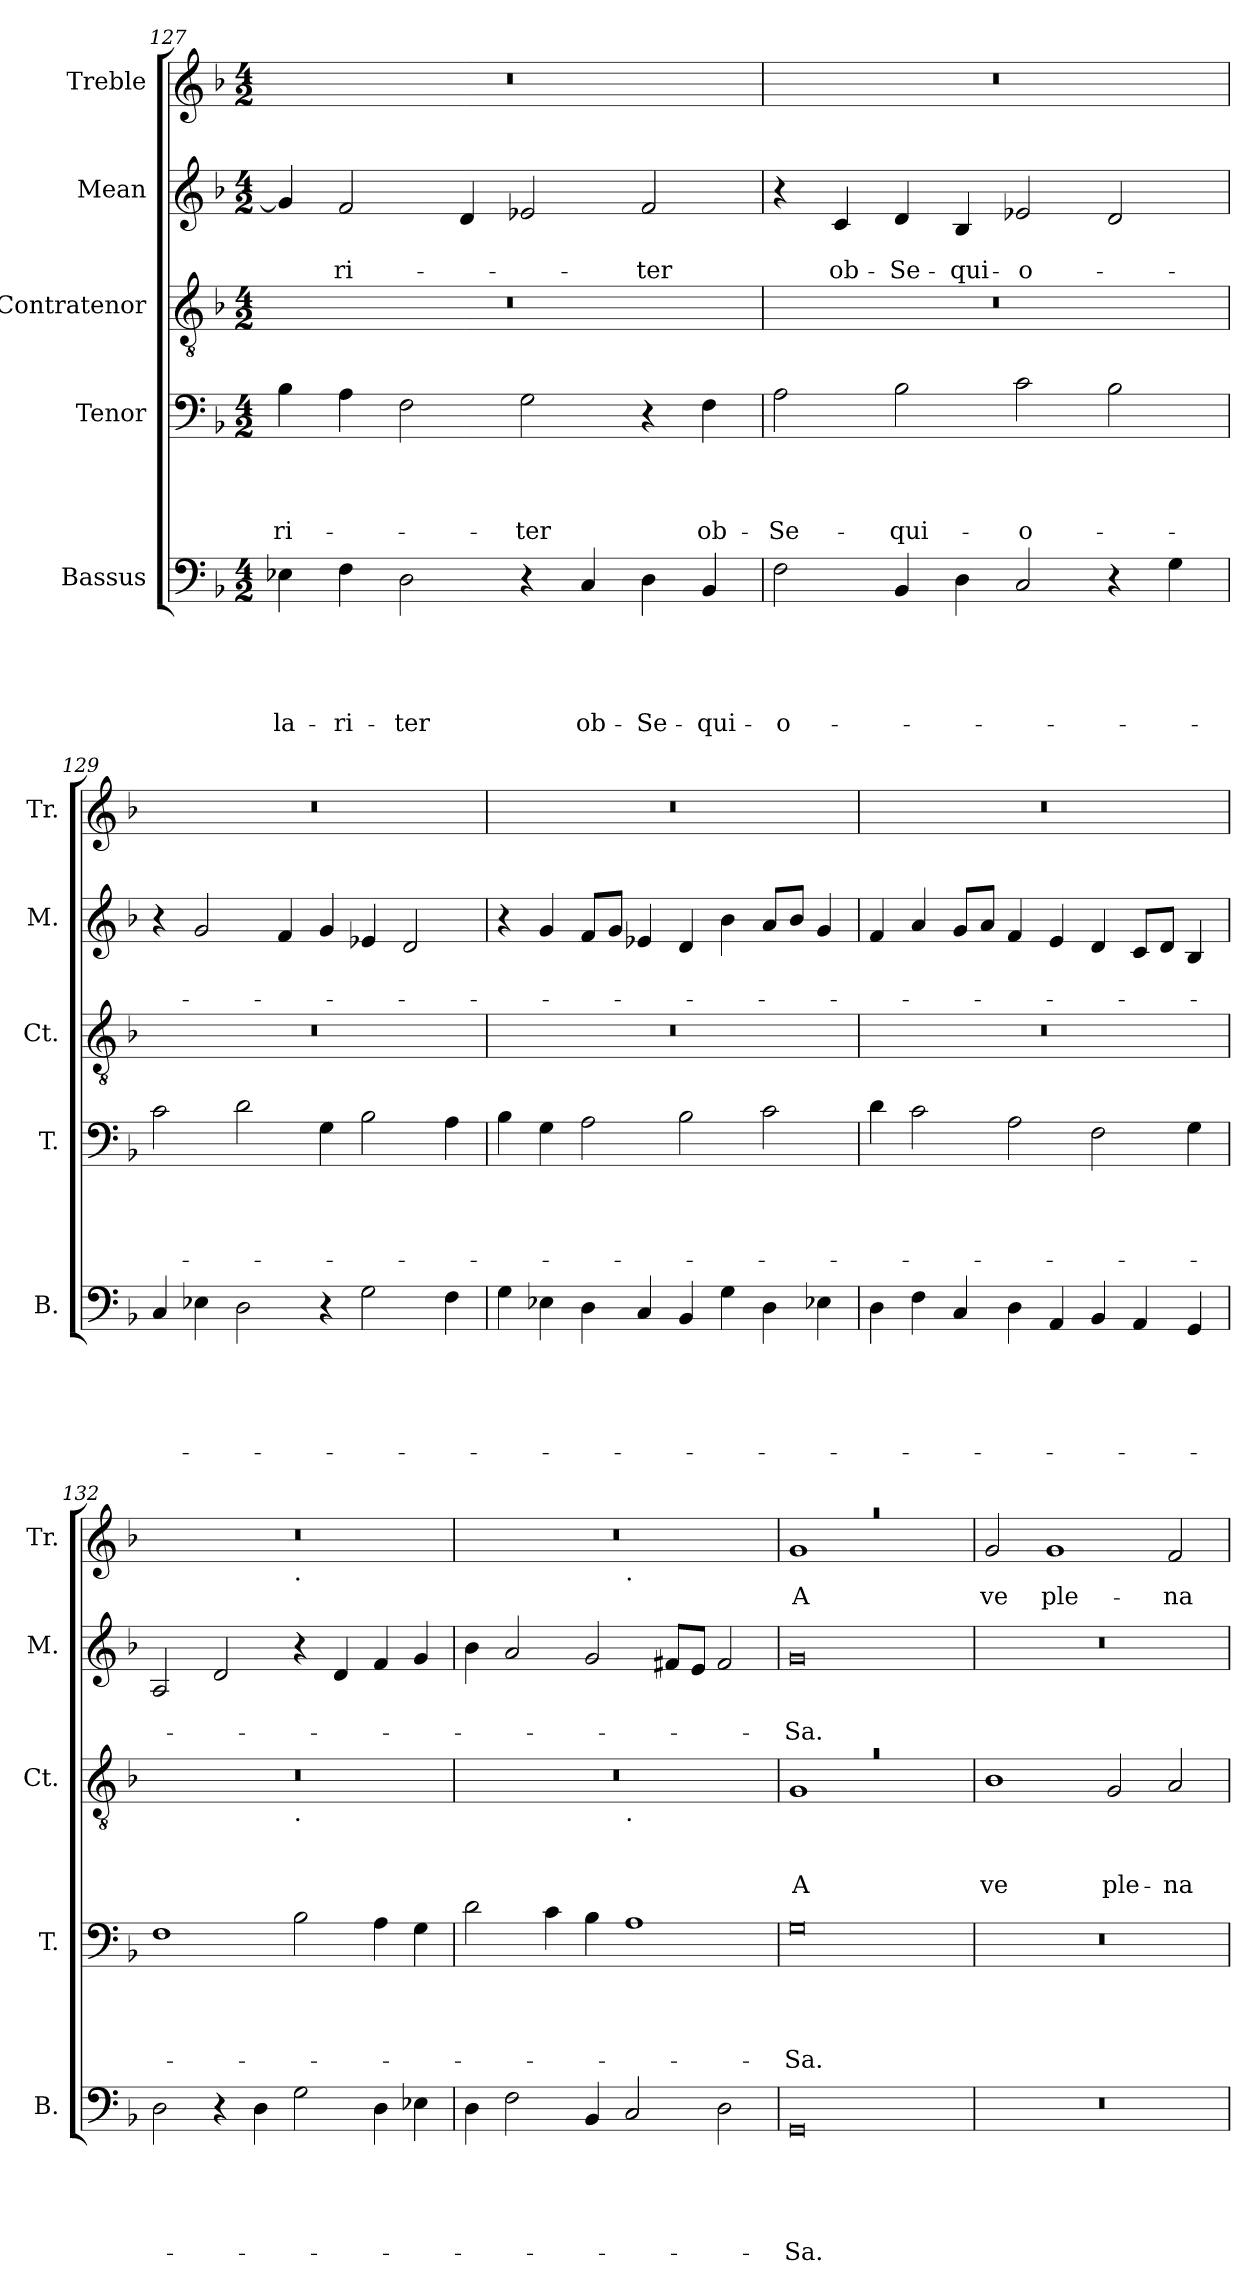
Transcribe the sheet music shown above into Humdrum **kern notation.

**kern	**text	**text	**text	**text	**text	**kern	**text	**text	**text	**text	**kern	**text	**text	**text	**kern	**text	**text	**kern	**text
*part5	*part5	*part5	*part5	*part5	*part5	*part4	*part4	*part4	*part4	*part4	*part3	*part3	*part3	*part3	*part2	*part2	*part2	*part1	*part1
*staff5	*staff5	*staff5	*staff5	*staff5	*staff5	*staff4	*staff4	*staff4	*staff4	*staff4	*staff3	*staff3	*staff3	*staff3	*staff2	*staff2	*staff2	*staff1	*staff1
*I"Bassus	*	*	*	*	*	*I"Tenor	*	*	*	*	*I"Contratenor	*	*	*	*I"Mean	*	*	*I"Treble	*
*I'B.	*	*	*	*	*	*I'T.	*	*	*	*	*I'Ct.	*	*	*	*I'M.	*	*	*I'Tr.	*
*clefF4	*	*	*	*	*	*clefF4	*	*	*	*	*clefGv2	*	*	*	*clefG2	*	*	*clefG2	*
*k[b-]	*	*	*	*	*	*k[b-]	*	*	*	*	*k[b-]	*	*	*	*k[b-]	*	*	*k[b-]	*
*F:	*	*	*	*	*	*F:	*	*	*	*	*F:	*	*	*	*F:	*	*	*F:	*
*M4/2	*	*	*	*	*	*M4/2	*	*	*	*	*M4/2	*	*	*	*M4/2	*	*	*M4/2	*
=127	=127	=127	=127	=127	=127	=127	=127	=127	=127	=127	=127	=127	=127	=127	=127	=127	=127	=127	=127
!	!	!	!	!	!LO:LY:b	!	!	!	!	!LO:LY:b	!	!	!	!	!	!	!	!	!
4E-X\	.	.	.	.	-la-	4B-\	.	.	.	-ri-	0r	.	.	.	4g/]	.	.	0r	.
!	!	!	!	!	!LO:LY:b	!	!	!	!	!	!	!	!	!	!	!	!LO:LY:b	!	!
4F\	.	.	.	.	-ri-	4A\	.	.	.	.	.	.	.	.	2f/	.	-ri-	.	.
!	!	!	!	!	!LO:LY:b	!	!	!	!	!	!	!	!	!	!	!	!	!	!
2D\	.	.	.	.	-ter	2F\	.	.	.	.	.	.	.	.	.	.	.	.	.
.	.	.	.	.	.	.	.	.	.	.	.	.	.	.	4d/	.	.	.	.
!	!	!	!	!	!	!	!	!	!	!LO:LY:b	!	!	!	!	!	!	!	!	!
4r	.	.	.	.	.	2G\	.	.	.	-ter	.	.	.	.	2e-/	.	.	.	.
!	!	!	!	!	!LO:LY:b	!	!	!	!	!	!	!	!	!	!	!	!	!	!
4C/	.	.	.	.	ob-	.	.	.	.	.	.	.	.	.	.	.	.	.	.
!	!	!	!	!	!LO:LY:b	!	!	!	!	!	!	!	!	!	!	!	!LO:LY:b	!	!
4D\	.	.	.	.	-Se-	4r	.	.	.	.	.	.	.	.	2f/	.	-ter	.	.
!	!	!	!	!	!LO:LY:b:rj	!	!	!	!	!LO:LY:b	!	!	!	!	!	!	!	!	!
4BB-/	.	.	.	.	-qui-	4F\	.	.	.	ob-	.	.	.	.	.	.	.	.	.
=128	=128	=128	=128	=128	=128	=128	=128	=128	=128	=128	=128	=128	=128	=128	=128	=128	=128	=128	=128
!	!	!	!	!	!LO:LY:b	!	!	!	!	!LO:LY:b	!	!	!	!	!	!	!	!	!
2F\	.	.	.	.	-o-	2A\	.	.	.	-Se-	0r	.	.	.	4r	.	.	0r	.
!	!	!	!	!	!	!	!	!	!	!	!	!	!	!	!	!	!LO:LY:b	!	!
.	.	.	.	.	.	.	.	.	.	.	.	.	.	.	4c/	.	ob-	.	.
!	!	!	!	!	!	!	!	!	!	!LO:LY:b	!	!	!	!	!	!	!LO:LY:b	!	!
4BB-/	.	.	.	.	.	2B-\	.	.	.	-qui-	.	.	.	.	4d/	.	-Se-	.	.
!	!	!	!	!	!	!	!	!	!	!	!	!	!	!	!	!	!LO:LY:b:rj	!	!
4D\	.	.	.	.	.	.	.	.	.	.	.	.	.	.	4B-/	.	-qui-	.	.
!	!	!	!	!	!	!	!	!	!	!LO:LY:b	!	!	!	!	!	!	!LO:LY:b:rj	!	!
2C/	.	.	.	.	.	2c\	.	.	.	-o-	.	.	.	.	2e-X/	.	-o-	.	.
4r	.	.	.	.	.	2B-\	.	.	.	.	.	.	.	.	2d/	.	.	.	.
4G\	.	.	.	.	.	.	.	.	.	.	.	.	.	.	.	.	.	.	.
!!LO:PB:g=z
=129	=129	=129	=129	=129	=129	=129	=129	=129	=129	=129	=129	=129	=129	=129	=129	=129	=129	=129	=129
4C/	.	.	.	.	.	2c\	.	.	.	.	0r	.	.	.	4r	.	.	0r	.
4E-X\	.	.	.	.	.	.	.	.	.	.	.	.	.	.	2g/	.	.	.	.
2D\	.	.	.	.	.	2d\	.	.	.	.	.	.	.	.	.	.	.	.	.
.	.	.	.	.	.	.	.	.	.	.	.	.	.	.	4f/	.	.	.	.
4r	.	.	.	.	.	4G\	.	.	.	.	.	.	.	.	4g/	.	.	.	.
2G\	.	.	.	.	.	2B-\	.	.	.	.	.	.	.	.	4e-X/	.	.	.	.
.	.	.	.	.	.	.	.	.	.	.	.	.	.	.	2d/	.	.	.	.
4F\	.	.	.	.	.	4A\	.	.	.	.	.	.	.	.	.	.	.	.	.
=130	=130	=130	=130	=130	=130	=130	=130	=130	=130	=130	=130	=130	=130	=130	=130	=130	=130	=130	=130
4G\	.	.	.	.	.	4B-\	.	.	.	.	0r	.	.	.	4r	.	.	0r	.
4E-X\	.	.	.	.	.	4G\	.	.	.	.	.	.	.	.	4g/	.	.	.	.
4D\	.	.	.	.	.	2A\	.	.	.	.	.	.	.	.	8f/L	.	.	.	.
.	.	.	.	.	.	.	.	.	.	.	.	.	.	.	8g/J	.	.	.	.
4C/	.	.	.	.	.	.	.	.	.	.	.	.	.	.	4e-X/	.	.	.	.
4BB-/	.	.	.	.	.	2B-\	.	.	.	.	.	.	.	.	4d/	.	.	.	.
4G\	.	.	.	.	.	.	.	.	.	.	.	.	.	.	4b-\	.	.	.	.
4D\	.	.	.	.	.	2c\	.	.	.	.	.	.	.	.	8a/L	.	.	.	.
.	.	.	.	.	.	.	.	.	.	.	.	.	.	.	8b-/J	.	.	.	.
4E-X\	.	.	.	.	.	.	.	.	.	.	.	.	.	.	4g/	.	.	.	.
=131	=131	=131	=131	=131	=131	=131	=131	=131	=131	=131	=131	=131	=131	=131	=131	=131	=131	=131	=131
4D\	.	.	.	.	.	4d\	.	.	.	.	0r	.	.	.	4f/	.	.	0r	.
4F\	.	.	.	.	.	2c\	.	.	.	.	.	.	.	.	4a/	.	.	.	.
4C/	.	.	.	.	.	.	.	.	.	.	.	.	.	.	8g/L	.	.	.	.
.	.	.	.	.	.	.	.	.	.	.	.	.	.	.	8a/J	.	.	.	.
4D\	.	.	.	.	.	2A\	.	.	.	.	.	.	.	.	4f/	.	.	.	.
4AA/	.	.	.	.	.	.	.	.	.	.	.	.	.	.	4e/	.	.	.	.
4BB-/	.	.	.	.	.	2F\	.	.	.	.	.	.	.	.	4d/	.	.	.	.
4AA/	.	.	.	.	.	.	.	.	.	.	.	.	.	.	8c/L	.	.	.	.
.	.	.	.	.	.	.	.	.	.	.	.	.	.	.	8d/J	.	.	.	.
4GG/	.	.	.	.	.	4G\	.	.	.	.	.	.	.	.	4B-/	.	.	.	.
!!LO:LB:g=z
=132	=132	=132	=132	=132	=132	=132	=132	=132	=132	=132	=132	=132	=132	=132	=132	=132	=132	=132	=132
*	*	*	*	*	*	*	*	*	*	*	*^	*	*	*	*	*	*	*^	*
2D\	.	.	.	.	.	1F	.	.	.	.	0r	1ryy	.	.	.	2A/	.	.	0r	1ryy	.
4r	.	.	.	.	.	.	.	.	.	.	.	.	.	.	.	2d/	.	.	.	.	.
4D\	.	.	.	.	.	.	.	.	.	.	.	.	.	.	.	.	.	.	.	.	.
!	!	!	!	!	!	!	!	!	!	!	!	!	!	!	!	!	!	!	!	!LO:TX:b:t=.	!
!	!	!	!	!	!	!	!	!	!	!	!	!LO:TX:b:t=.	!	!	!	!	!	!	!	!	!
2G\	.	.	.	.	.	2B-\	.	.	.	.	.	1ryy	.	.	.	4r	.	.	.	1ryy	.
.	.	.	.	.	.	.	.	.	.	.	.	.	.	.	.	4d/	.	.	.	.	.
4D\	.	.	.	.	.	4A\	.	.	.	.	.	.	.	.	.	4f/	.	.	.	.	.
4E-X\	.	.	.	.	.	4G\	.	.	.	.	.	.	.	.	.	4g/	.	.	.	.	.
=133	=133	=133	=133	=133	=133	=133	=133	=133	=133	=133	=133	=133	=133	=133	=133	=133	=133	=133	=133	=133	=133
4D\	.	.	.	.	.	2d\	.	.	.	.	0r	1ryy	.	.	.	4b-\	.	.	0r	1ryy	.
2F\	.	.	.	.	.	.	.	.	.	.	.	.	.	.	.	2a/	.	.	.	.	.
.	.	.	.	.	.	4c\	.	.	.	.	.	.	.	.	.	.	.	.	.	.	.
4BB-/	.	.	.	.	.	4B-\	.	.	.	.	.	.	.	.	.	2g/	.	.	.	.	.
!	!	!	!	!	!	!	!	!	!	!	!	!	!	!	!	!	!	!	!	!LO:TX:b:t=.	!
!	!	!	!	!	!	!	!	!	!	!	!	!LO:TX:b:t=.	!	!	!	!	!	!	!	!	!
2C/	.	.	.	.	.	1A	.	.	.	.	.	1ryy	.	.	.	.	.	.	.	1ryy	.
.	.	.	.	.	.	.	.	.	.	.	.	.	.	.	.	8f#/L	.	.	.	.	.
.	.	.	.	.	.	.	.	.	.	.	.	.	.	.	.	8e/J	.	.	.	.	.
2D\	.	.	.	.	.	.	.	.	.	.	.	.	.	.	.	2f#/	.	.	.	.	.
=134	=134	=134	=134	=134	=134	=134	=134	=134	=134	=134	=134	=134	=134	=134	=134	=134	=134	=134	=134	=134	=134
!	!	!	!	!	!LO:LY:b	!	!	!	!	!LO:LY:b	!LO:N:vis=1	!	!	!	!LO:LY:b	!	!	!LO:LY:b	!LO:N:vis=1	!	!LO:LY:b
0GG	.	.	.	.	-Sa.	0G	.	.	.	-Sa.	0ra	1G	.	.	A-	0g	.	-Sa.	0raa	1g	A-
.	.	.	.	.	.	.	.	.	.	.	.	1ryy	.	.	.	.	.	.	.	1ryy	.
!!LO:LB:g=z
=135	=135	=135	=135	=135	=135	=135	=135	=135	=135	=135	=135	=135	=135	=135	=135	=135	=135	=135	=135	=135	=135
!	!	!	!	!	!	!	!	!	!	!	!	!	!	!	!LO:LY:b	!	!	!	!	!	!LO:LY:b
*	*	*	*	*	*	*	*	*	*	*	*v	*v	*	*	*	*	*	*	*v	*v	*
0r	.	.	.	.	.	0r	.	.	.	.	1B-	.	.	-ve	0r	.	.	2g/	-ve
!	!	!	!	!	!	!	!	!	!	!	!	!	!	!	!	!	!	!	!LO:LY:b
.	.	.	.	.	.	.	.	.	.	.	.	.	.	.	.	.	.	1g	ple-
!	!	!	!	!	!	!	!	!	!	!	!	!	!	!LO:LY:b	!	!	!	!	!
.	.	.	.	.	.	.	.	.	.	.	2G/	.	.	ple-	.	.	.	.	.
!	!	!	!	!	!	!	!	!	!	!	!	!	!	!LO:LY:b	!	!	!	!	!LO:LY:b
.	.	.	.	.	.	.	.	.	.	.	2A/	.	.	-na	.	.	.	2f/	-na
=	=	=	=	=	=	=	=	=	=	=	=	=	=	=	=	=	=	=	=
*-	*-	*-	*-	*-	*-	*-	*-	*-	*-	*-	*-	*-	*-	*-	*-	*-	*-	*-	*-
